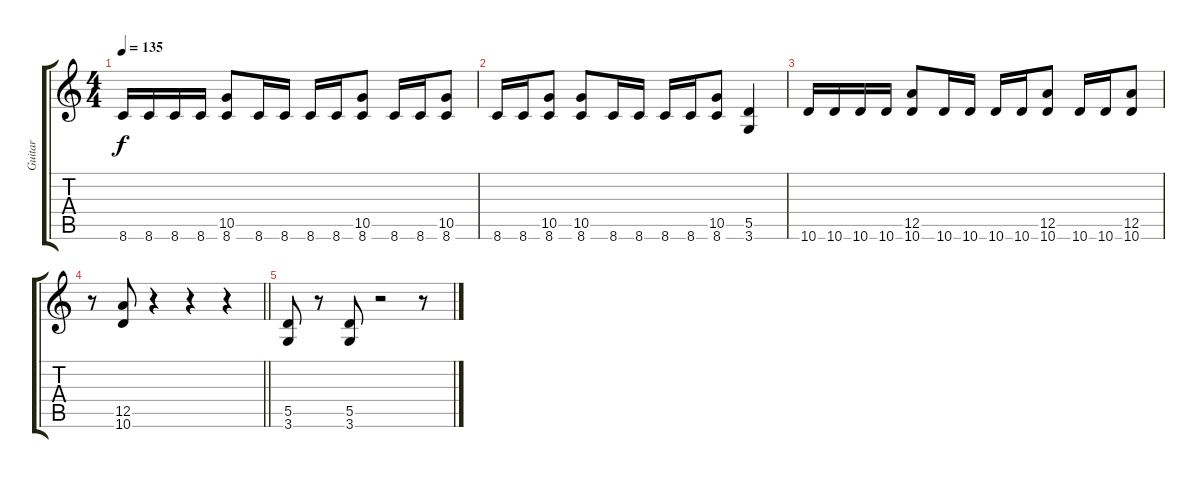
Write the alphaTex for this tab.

\track ("Guitar" "Guitar") {instrument distortionguitar}
\staff {score tabs}
\tuning (E4 B3 G3 D3 A2 E2) {hide}
\ts (4 4)
\tempo 135
\clef g2
\ks c
8.6.16{dy f} 8.6.16 8.6.16 8.6.16 (10.5 8.6).8 8.6.16 8.6.16 8.6.16 8.6.16 (10.5 8.6).8 8.6.16 8.6.16 (10.5 8.6).8 |
8.6.16 8.6.16 (10.5 8.6).8 (10.5 8.6).8 8.6.16 8.6.16 8.6.16 8.6.16 (10.5 8.6).8 (5.5 3.6).4 |
10.6.16 10.6.16 10.6.16 10.6.16 (12.5 10.6).8 10.6.16 10.6.16 10.6.16 10.6.16 (12.5 10.6).8 10.6.16 10.6.16 (12.5 10.6).8 |
\barLineRight lightlight
r.8 (12.5 10.6).8 r.4 r.4 r.4 |
(5.5 3.6).8 r.8 (5.5 3.6).8 r.2 r.8
